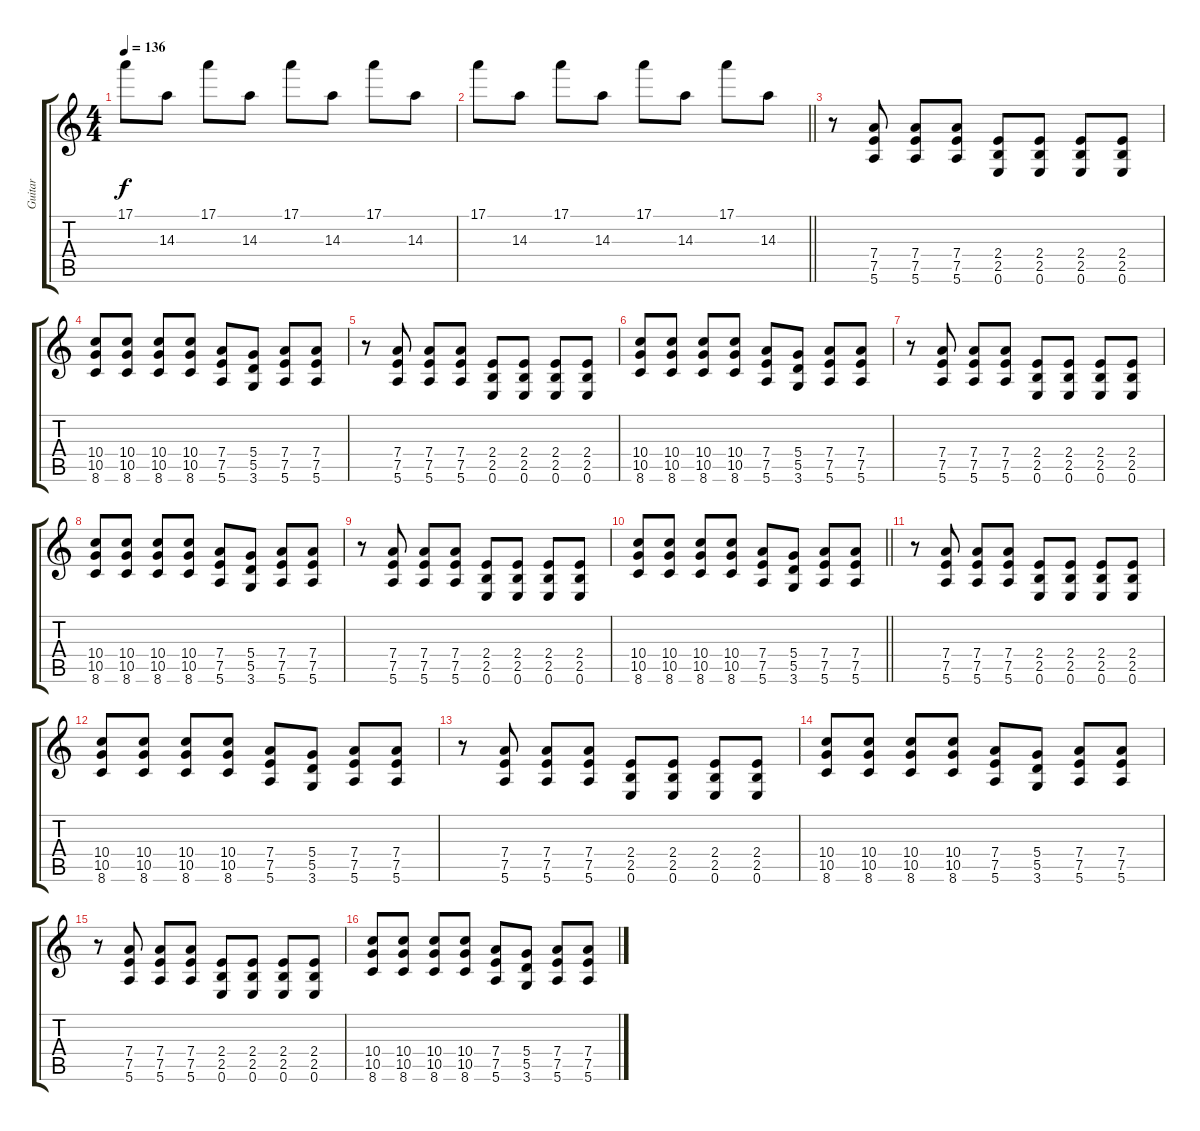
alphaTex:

\track ("Guitar" "Guitar") {instrument overdrivenguitar}
\staff {score tabs}
\tuning (E4 B3 G3 D3 A2 E2) {hide}
\ts (4 4)
\tempo 136
\clef g2
\ks c
17.1.8{dy f} 14.3.8 17.1.8 14.3.8 17.1.8 14.3.8 17.1.8 14.3.8 |
\barLineRight lightlight
17.1.8 14.3.8 17.1.8 14.3.8 17.1.8 14.3.8 17.1.8 14.3.8 |
\section ("" "")
r.8 (7.4 7.5 5.6).8 (7.4 7.5 5.6).8 (7.4 7.5 5.6).8 (2.4 2.5 0.6).8 (2.4 2.5 0.6).8 (2.4 2.5 0.6).8 (2.4 2.5 0.6).8 |
(10.4 10.5 8.6).8 (10.4 10.5 8.6).8 (10.4 10.5 8.6).8 (10.4 10.5 8.6).8 (7.4 7.5 5.6).8 (5.4 5.5 3.6).8 (7.4 7.5 5.6).8 (7.4 7.5 5.6).8 |
r.8 (7.4 7.5 5.6).8 (7.4 7.5 5.6).8 (7.4 7.5 5.6).8 (2.4 2.5 0.6).8 (2.4 2.5 0.6).8 (2.4 2.5 0.6).8 (2.4 2.5 0.6).8 |
(10.4 10.5 8.6).8 (10.4 10.5 8.6).8 (10.4 10.5 8.6).8 (10.4 10.5 8.6).8 (7.4 7.5 5.6).8 (5.4 5.5 3.6).8 (7.4 7.5 5.6).8 (7.4 7.5 5.6).8 |
r.8 (7.4 7.5 5.6).8 (7.4 7.5 5.6).8 (7.4 7.5 5.6).8 (2.4 2.5 0.6).8 (2.4 2.5 0.6).8 (2.4 2.5 0.6).8 (2.4 2.5 0.6).8 |
(10.4 10.5 8.6).8 (10.4 10.5 8.6).8 (10.4 10.5 8.6).8 (10.4 10.5 8.6).8 (7.4 7.5 5.6).8 (5.4 5.5 3.6).8 (7.4 7.5 5.6).8 (7.4 7.5 5.6).8 |
r.8 (7.4 7.5 5.6).8 (7.4 7.5 5.6).8 (7.4 7.5 5.6).8 (2.4 2.5 0.6).8 (2.4 2.5 0.6).8 (2.4 2.5 0.6).8 (2.4 2.5 0.6).8 |
\barLineRight lightlight
(10.4 10.5 8.6).8 (10.4 10.5 8.6).8 (10.4 10.5 8.6).8 (10.4 10.5 8.6).8 (7.4 7.5 5.6).8 (5.4 5.5 3.6).8 (7.4 7.5 5.6).8 (7.4 7.5 5.6).8 |
\section ("" "")
r.8 (7.4 7.5 5.6).8 (7.4 7.5 5.6).8 (7.4 7.5 5.6).8 (2.4 2.5 0.6).8 (2.4 2.5 0.6).8 (2.4 2.5 0.6).8 (2.4 2.5 0.6).8 |
(10.4 10.5 8.6).8 (10.4 10.5 8.6).8 (10.4 10.5 8.6).8 (10.4 10.5 8.6).8 (7.4 7.5 5.6).8 (5.4 5.5 3.6).8 (7.4 7.5 5.6).8 (7.4 7.5 5.6).8 |
r.8 (7.4 7.5 5.6).8 (7.4 7.5 5.6).8 (7.4 7.5 5.6).8 (2.4 2.5 0.6).8 (2.4 2.5 0.6).8 (2.4 2.5 0.6).8 (2.4 2.5 0.6).8 |
(10.4 10.5 8.6).8 (10.4 10.5 8.6).8 (10.4 10.5 8.6).8 (10.4 10.5 8.6).8 (7.4 7.5 5.6).8 (5.4 5.5 3.6).8 (7.4 7.5 5.6).8 (7.4 7.5 5.6).8 |
r.8 (7.4 7.5 5.6).8 (7.4 7.5 5.6).8 (7.4 7.5 5.6).8 (2.4 2.5 0.6).8 (2.4 2.5 0.6).8 (2.4 2.5 0.6).8 (2.4 2.5 0.6).8 |
(10.4 10.5 8.6).8 (10.4 10.5 8.6).8 (10.4 10.5 8.6).8 (10.4 10.5 8.6).8 (7.4 7.5 5.6).8 (5.4 5.5 3.6).8 (7.4 7.5 5.6).8 (7.4 7.5 5.6).8
